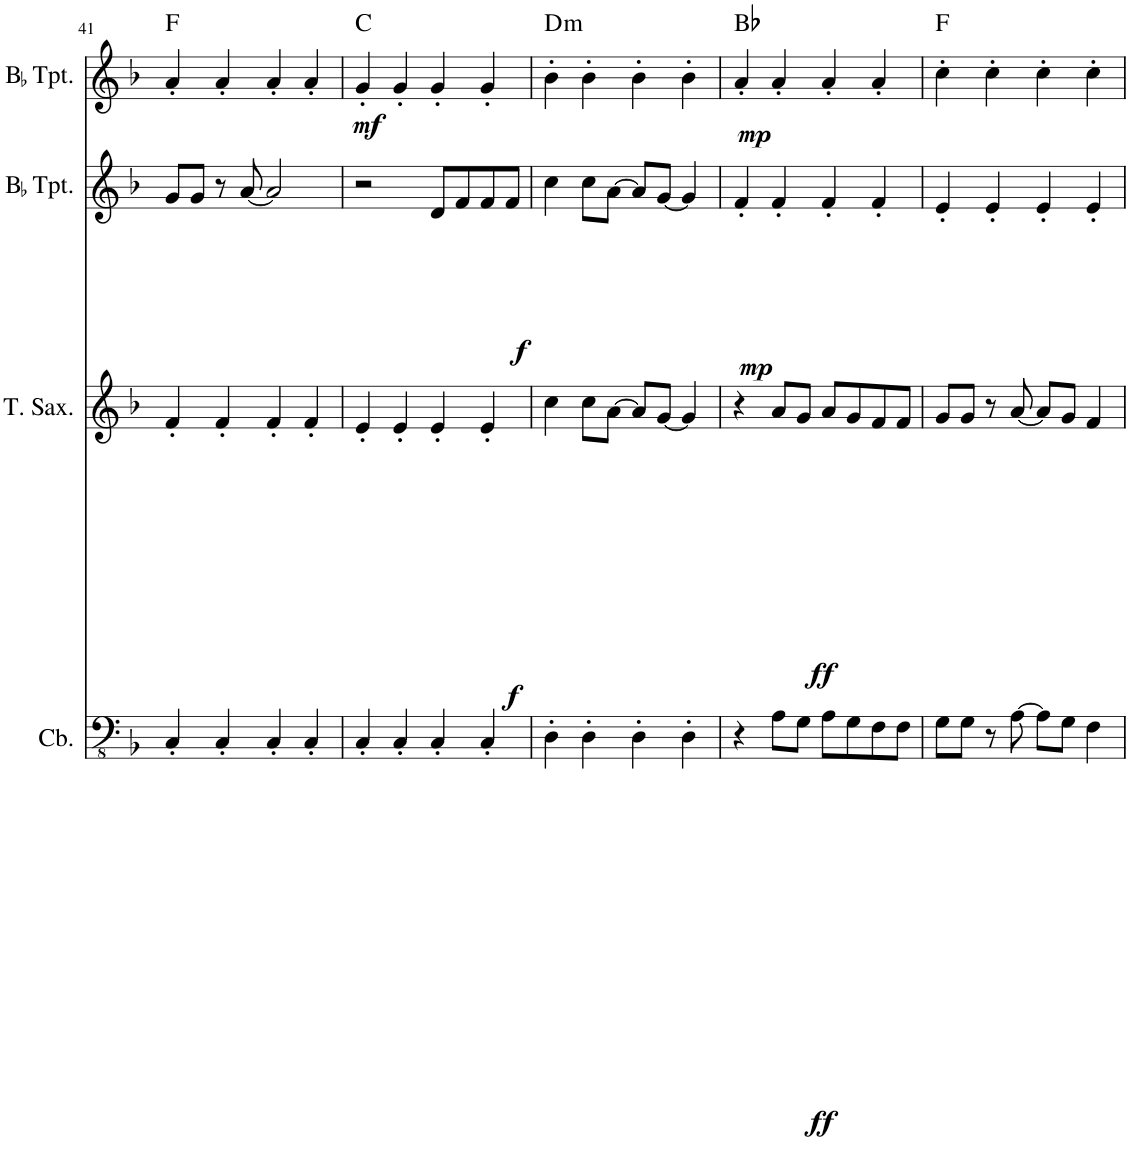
**kern	**dynam	**kern	**dynam	**kern	**dynam	**kern	**dynam	**harte
*part4	*part4	*part3	*part3	*part2	*part2	*part1	*part1	*part1
*staff4	*staff4	*staff3	*staff3	*staff2	*staff2	*staff1	*staff1	*
*I"Double Bass	*	*I"Tenor Saxophone	*	*I"BaccidentalFlat Trumpet	*	*I"BaccidentalFlat Trumpet	*	*
*	*	*I'T. Sax.	*	*I'BaccidentalFlat Tpt.	*	*I'BaccidentalFlat Tpt.	*	*
!!LO:PB:g=z
*clefFv4	*	*clefG2	*	*clefG2	*	*clefG2	*	*
*Trd7c12	*	*Trd8c14	*	*Trd1c2	*	*Trd1c2	*	*
*k[b-]	*	*k[b-]	*	*k[b-]	*	*k[b-]	*	*
*M4/4	*	*M4/4	*	*M4/4	*	*M4/4	*	*
=41	=41	=41	=41	=41	=41	=41	=41	=41
4CC'/	.	4f'/	.	8g/L	.	4a'/	.	F:maj
.	.	.	.	8g/J	.	.	.	.
4CC'/	.	4f'/	.	8r	.	4a'/	.	.
.	.	.	.	[8a/	.	.	.	.
4CC'/	.	4f'/	.	2a/]	.	4a'/	.	.
4CC'/	.	4f'/	.	.	.	4a'/	.	.
=42	=42	=42	=42	=42	=42	=42	=42	=42
!	!	!	!	!	!	!	!LO:DY:b	!
4CC'/	.	4e'/	.	2r	.	4g'/	mf	C:maj
4CC'/	.	4e'/	.	.	.	4g'/	.	.
!	!	!	!LO:DY:b	!	!LO:DY:b	!	!	!
4CC'/	.	4e'/	f	8d/L	f	4g'/	.	.
.	.	.	.	8f/	.	.	.	.
4CC'/	.	4e'/	.	8f/	.	4g'/	.	.
.	.	.	.	8f/J	.	.	.	.
=43	=43	=43	=43	=43	=43	=43	=43	=43
!	!	!	!	!	!	!	!	!LO:H:kt=m
4DD'\	.	4cc\	.	4cc\	.	4b-'\	.	D:min
4DD'\	.	8cc\L	.	8cc\L	.	4b-'\	.	.
.	.	[8a\J	.	[8a\J	.	.	.	.
4DD'\	.	8a/L]	.	8a/L]	.	4b-'\	.	.
.	.	[8g/J	.	[8g/J	.	.	.	.
4DD'\	.	4g/]	.	4g/]	.	4b-'\	.	.
=44	=44	=44	=44	=44	=44	=44	=44	=44
!	!	!	!	!	!LO:DY:b	!	!LO:DY:b	!
4r	.	4r	.	4f'/	mp	4a'/	mp	Bb:maj
!	!LO:DY:b	!	!LO:DY:b	!	!	!	!	!
8AA\L	ff	8a/L	ff	4f'/	.	4a'/	.	.
8GG\J	.	8g/J	.	.	.	.	.	.
8AA\L	.	8a/L	.	4f'/	.	4a'/	.	.
8GG\	.	8g/	.	.	.	.	.	.
8FF\	.	8f/	.	4f'/	.	4a'/	.	.
8FF\J	.	8f/J	.	.	.	.	.	.
=45	=45	=45	=45	=45	=45	=45	=45	=45
8GG\L	.	8g/L	.	4e'/	.	4cc'\	.	F:maj
8GG\J	.	8g/J	.	.	.	.	.	.
8r	.	8r	.	4e'/	.	4cc'\	.	.
[8AA\	.	[8a/	.	.	.	.	.	.
8AA\L]	.	8a/L]	.	4e'/	.	4cc'\	.	.
8GG\J	.	8g/J	.	.	.	.	.	.
4FF\	.	4f/	.	4e'/	.	4cc'\	.	.
=	=	=	=	=	=	=	=	=
*-	*-	*-	*-	*-	*-	*-	*-	*-
